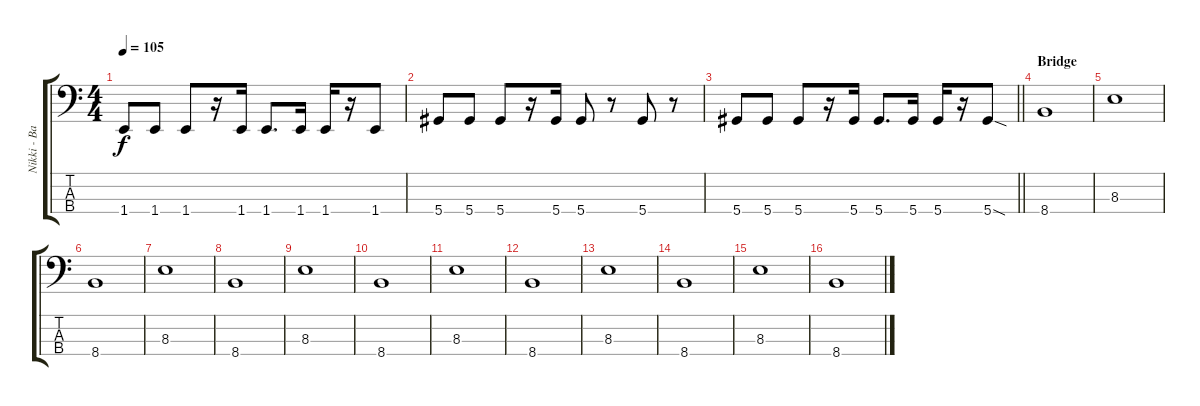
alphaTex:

\track ("Nikki - Bass" "Nikki - Ba") {instrument electricbassfinger}
\staff {score tabs}
\tuning (Gb2 Db2 Ab1 Eb1) {hide}
\ts (4 4)
\tempo 105
\clef f4
\ks c
1.4.8{dy f} 1.4.8 1.4.8 r.16 1.4.16 1.4.8{d} 1.4.16 1.4.16 r.16 1.4.8 |
5.4.8 5.4.8 5.4.8 r.16 5.4.16 5.4.8 r.8 5.4.8 r.8 |
\barLineRight lightlight
5.4.8 5.4.8 5.4.8 r.16 5.4.16 5.4.8{d} 5.4.16 5.4.16 r.16 5.4{sod}.8 |
\section ("" "Bridge")
8.4.1 |
8.3.1 |
8.4.1 |
8.3.1 |
8.4.1 |
8.3.1 |
8.4.1 |
8.3.1 |
8.4.1 |
8.3.1 |
8.4.1 |
8.3.1 |
8.4.1
